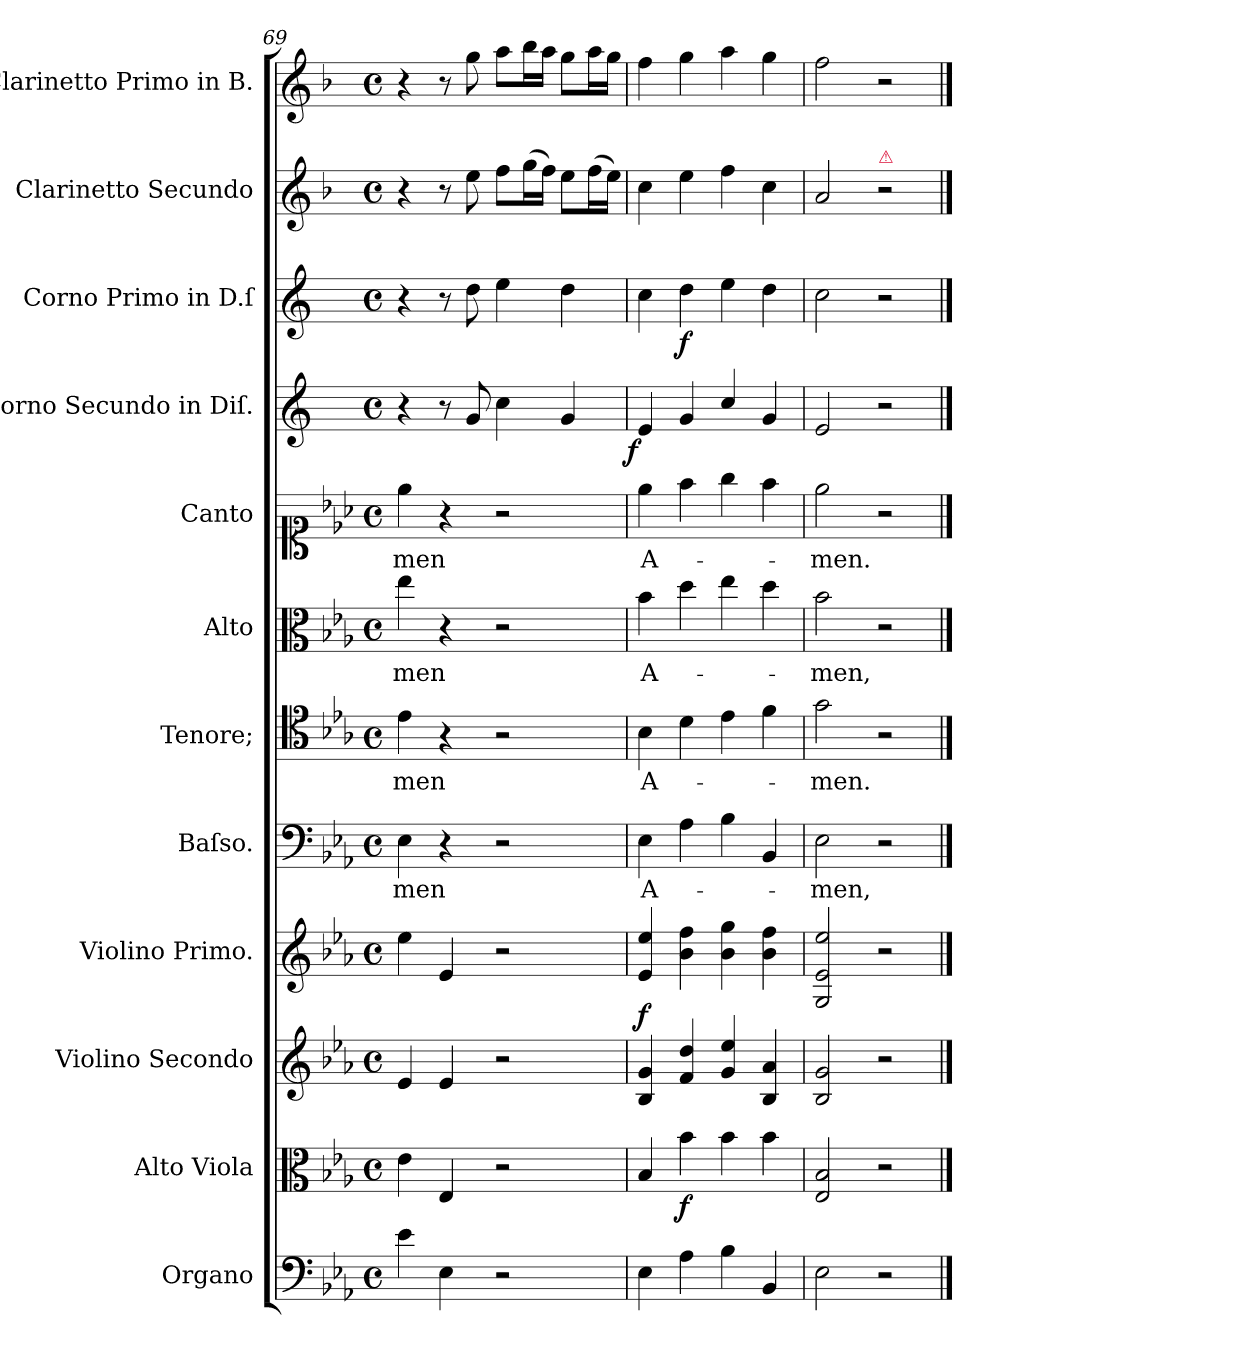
**kern	**kern	**dynam	**kern	**dynam	**kern	**dynam	**kern	**text	**kern	**text	**kern	**text	**kern	**text	**kern	**dynam	**kern	**dynam	**kern	**kern
*part12	*part11	*part11	*part10	*part10	*part9	*part9	*part8	*part8	*part7	*part7	*part6	*part6	*part5	*part5	*part4	*part4	*part3	*part3	*part2	*part1
*staff12	*staff11	*staff11	*staff10	*staff10	*staff9	*staff9	*staff8	*staff8	*staff7	*staff7	*staff6	*staff6	*staff5	*staff5	*staff4	*staff4	*staff3	*staff3	*staff2	*staff1
*I"Organo	*I"Alto Viola	*	*I"Violino Secondo	*	*I"Violino Primo.	*	*I"Baſso.	*	*I"Tenore;	*	*I"Alto	*	*I"Canto	*	*I"Corno Secundo in Diſ.	*	*I"Corno Primo in D.ſ	*	*I"Clarinetto Secundo	*I"Clarinetto Primo in B.
*I'org	*I'a-vla	*	*I'vl 2	*	*I'vl 1	*	*I'B	*	*I'T	*	*I'A	*	*	*	*I'cor 2	*	*I'cor 1	*	*I'cl 2	*I'cl 1
*clefF4	*clefC3	*	*clefG2	*	*clefG2	*	*clefF4	*	*clefC4	*	*clefC3	*	*clefC1	*	*clefG2	*	*clefG2	*	*clefG2	*clefG2
*	*	*	*	*	*	*	*	*	*	*	*	*	*	*	*ITrd5c9	*	*ITrd5c9	*	*ITrd1c2	*ITrd1c2
*k[b-e-a-]	*k[b-e-a-]	*	*k[b-e-a-]	*	*k[b-e-a-]	*	*k[b-e-a-]	*	*k[b-e-a-]	*	*k[b-e-a-]	*	*k[b-e-a-]	*	*k[b-e-a-]	*	*k[b-e-a-]	*	*k[b-e-a-]	*k[b-e-a-]
*E-:	*E-:	*	*E-:	*	*E-:	*	*E-:	*	*E-:	*	*E-:	*	*E-:	*	*E-:	*	*E-:	*	*	*E-:
*M4/4	*M4/4	*	*M4/4	*	*M4/4	*	*M4/4	*	*M4/4	*	*M4/4	*	*M4/4	*	*M4/4	*	*M4/4	*	*M4/4	*M4/4
*met(c)	*met(c)	*	*met(c)	*	*met(c)	*	*met(c)	*	*met(c)	*	*met(c)	*	*met(c)	*	*met(c)	*	*met(c)	*	*met(c)	*met(c)
=69	=69	=69	=69	=69	=69	=69	=69	=69	=69	=69	=69	=69	=69	=69	=69	=69	=69	=69	=69	=69
4e-\	4e-\	.	4e-/	.	4ee-\	.	4E-\	-men	4e-\	-men	4ee-\	-men	4ee-\	-men	4r	.	4r	.	4r	4r
4E-\	4E-/	.	4e-/	.	4e-/	.	4r	.	4r	.	4r	.	4r	.	8r	.	8r	.	8r	8r
.	.	.	.	.	.	.	.	.	.	.	.	.	.	.	8B-/	.	8f\	.	8dd\	8ff\
2r	2r	.	2r	.	2r	.	2r	.	2r	.	2r	.	2r	.	4e-\	.	4g\	.	8ee-\L	8gg\L
.	.	.	.	.	.	.	.	.	.	.	.	.	.	.	.	.	.	.	(16ff\L	16aa-\L
.	.	.	.	.	.	.	.	.	.	.	.	.	.	.	.	.	.	.	16ee-\JJ)	16gg\JJ
.	.	.	.	.	.	.	.	.	.	.	.	.	.	.	4B-/	.	4f\	.	8dd\L	8ff\L
.	.	.	.	.	.	.	.	.	.	.	.	.	.	.	.	.	.	.	(16ee-\L	16gg\L
.	.	.	.	.	.	.	.	.	.	.	.	.	.	.	.	.	.	.	16dd\JJ)	16ff\JJ
=70	=70	=70	=70	=70	=70	=70	=70	=70	=70	=70	=70	=70	=70	=70	=70	=70	=70	=70	=70	=70
!	!	!	!	!LO:DY:a	!	!LO:DY:b	!	!	!	!	!	!	!	!	!	!LO:DY:b:rj	!	!	!	!
4E-\	4B-/	.	4B-/ 4g/	f	4e-/ 4ee-/	ffor.	4E-\	A-	4B-\	A-	4b-\	A-	4ee-\	A-	4G/	f	4e-\	.	4b-\	4ee-\
!	!	!LO:DY:b	!	!	!	!	!	!	!	!	!	!	!	!	!	!	!	!	!	!
4A-\	4b-\	f	4f/ 4dd/	.	4b-\ 4ff\	.	4A-\	.	4d\	.	4dd\	.	4ff\	.	4B-/	.	4f\	f	4dd\	4ff\
4B-\	4b-\	.	4g/ 4ee-/	.	4b-\ 4gg\	.	4B-\	.	4e-\	.	4ee-\	.	4gg\	.	4e-/	.	4g\	.	4ee-\	4gg\
4BB-/	4b-\	.	4B-/ 4a-/	.	4b-\ 4ff\	.	4BB-/	.	4f\	.	4dd\	.	4ff\	.	4B-/	.	4f\	.	4b-\	4ff\
=71	=71	=71	=71	=71	=71	=71	=71	=71	=71	=71	=71	=71	=71	=71	=71	=71	=71	=71	=71	=71
2E-\	2E-/ 2B-/	.	2B-/ 2g/	.	2G/ 2e-/ 2ee-/	.	2E-\	-men,	2g\	-men.	2b-\	-men,	2ee-\	-men.	2G/	.	2e-\	.	2g/	2ee-\
!	!	!	!	!	!	!	!	!	!	!	!	!	!	!	!	!	!	!	!LO:TX:a:color=crimson:t=⚠	!
2r	2r	.	2r	.	2r	.	2r	.	2r	.	2r	.	2r	.	2r	.	2r	.	2r	2r
==	==	==	==	==	==	==	==	==	==	==	==	==	==	==	==	==	==	==	==	==
*-	*-	*-	*-	*-	*-	*-	*-	*-	*-	*-	*-	*-	*-	*-	*-	*-	*-	*-	*-	*-
